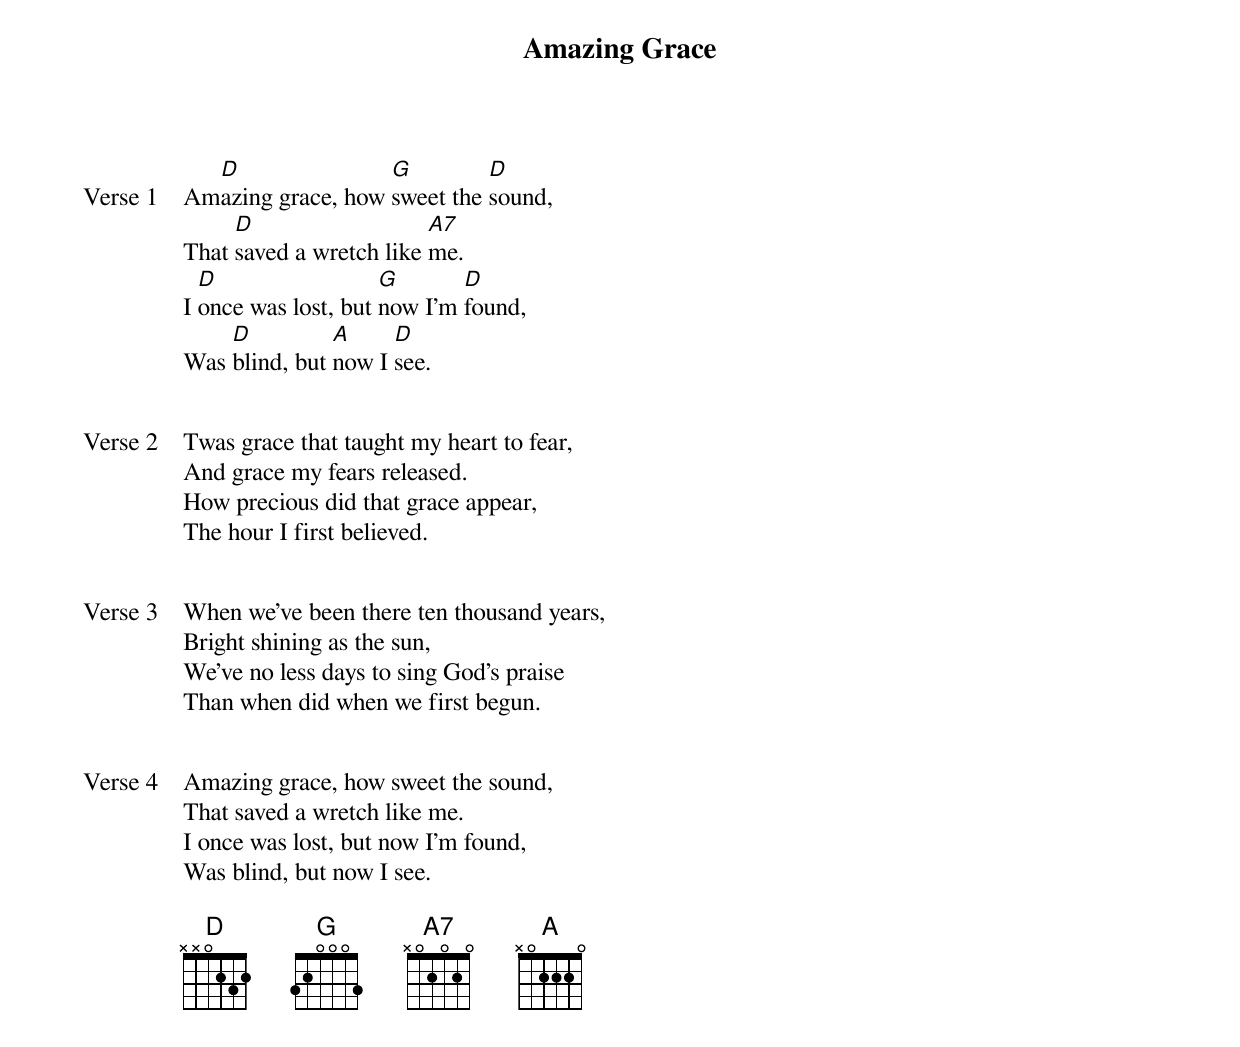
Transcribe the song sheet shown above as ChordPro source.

{title: Amazing Grace}
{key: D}
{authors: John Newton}
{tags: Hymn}
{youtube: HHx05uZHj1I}

{start_of_verse: Verse 1}
Am[D]azing grace, how [G]sweet the [D]sound,
That [D]saved a wretch like [A7]me.
I [D]once was lost, but [G]now I’m [D]found,
Was [D]blind, but [A]now I [D]see.

{end_of_verse}

{start_of_verse: Verse 2}
Twas grace that taught my heart to fear,
And grace my fears released.
How precious did that grace appear,
The hour I first believed.

{end_of_verse}

{start_of_verse: Verse 3}
When we've been there ten thousand years,
Bright shining as the sun,
We've no less days to sing God's praise
Than when did when we first begun.

{end_of_verse}

{start_of_verse: Verse 4}
Amazing grace, how sweet the sound,
That saved a wretch like me.
I once was lost, but now I’m found,
Was blind, but now I see.

{end_of_verse}
